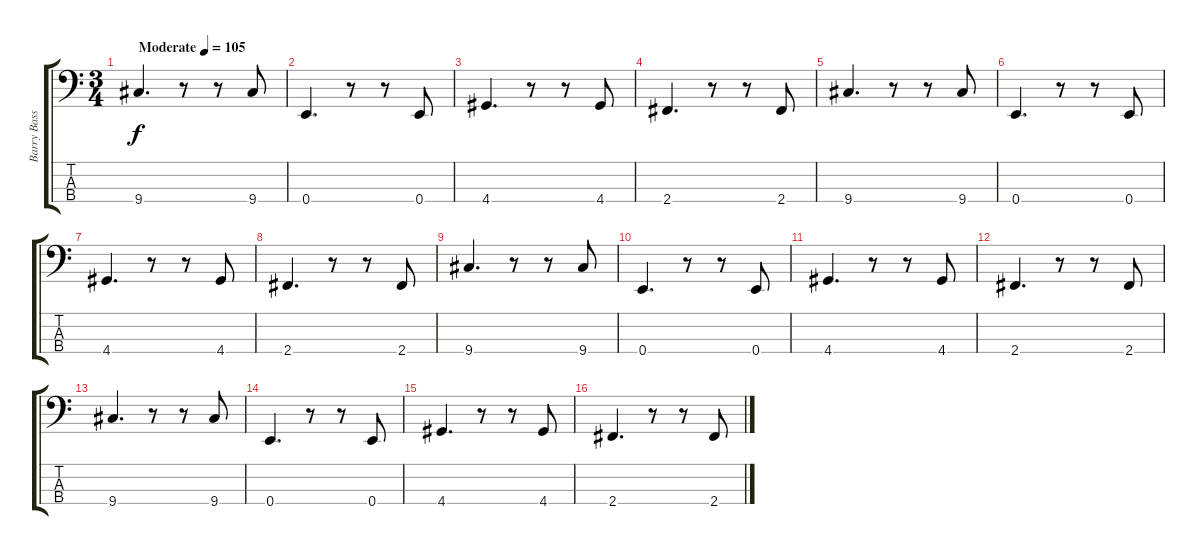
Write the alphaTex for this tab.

\track ("Barry Bass" "Barry Bass") {instrument electricbassfinger}
\staff {score tabs}
\tuning (G2 D2 A1 E1) {hide}
\ts (3 4)
\tempo (105 "Moderate")
\clef f4
\ks c
9.4.4{d dy f instrument electricbassfinger} r.8 r.8 9.4.8 |
0.4.4{d} r.8 r.8 0.4.8 |
4.4.4{d} r.8 r.8 4.4.8 |
2.4.4{d} r.8 r.8 2.4.8 |
9.4.4{d} r.8 r.8 9.4.8 |
0.4.4{d} r.8 r.8 0.4.8 |
4.4.4{d} r.8 r.8 4.4.8 |
2.4.4{d} r.8 r.8 2.4.8 |
9.4.4{d} r.8 r.8 9.4.8 |
0.4.4{d} r.8 r.8 0.4.8 |
4.4.4{d} r.8 r.8 4.4.8 |
2.4.4{d} r.8 r.8 2.4.8 |
9.4.4{d} r.8 r.8 9.4.8 |
0.4.4{d} r.8 r.8 0.4.8 |
4.4.4{d} r.8 r.8 4.4.8 |
2.4.4{d} r.8 r.8 2.4.8
